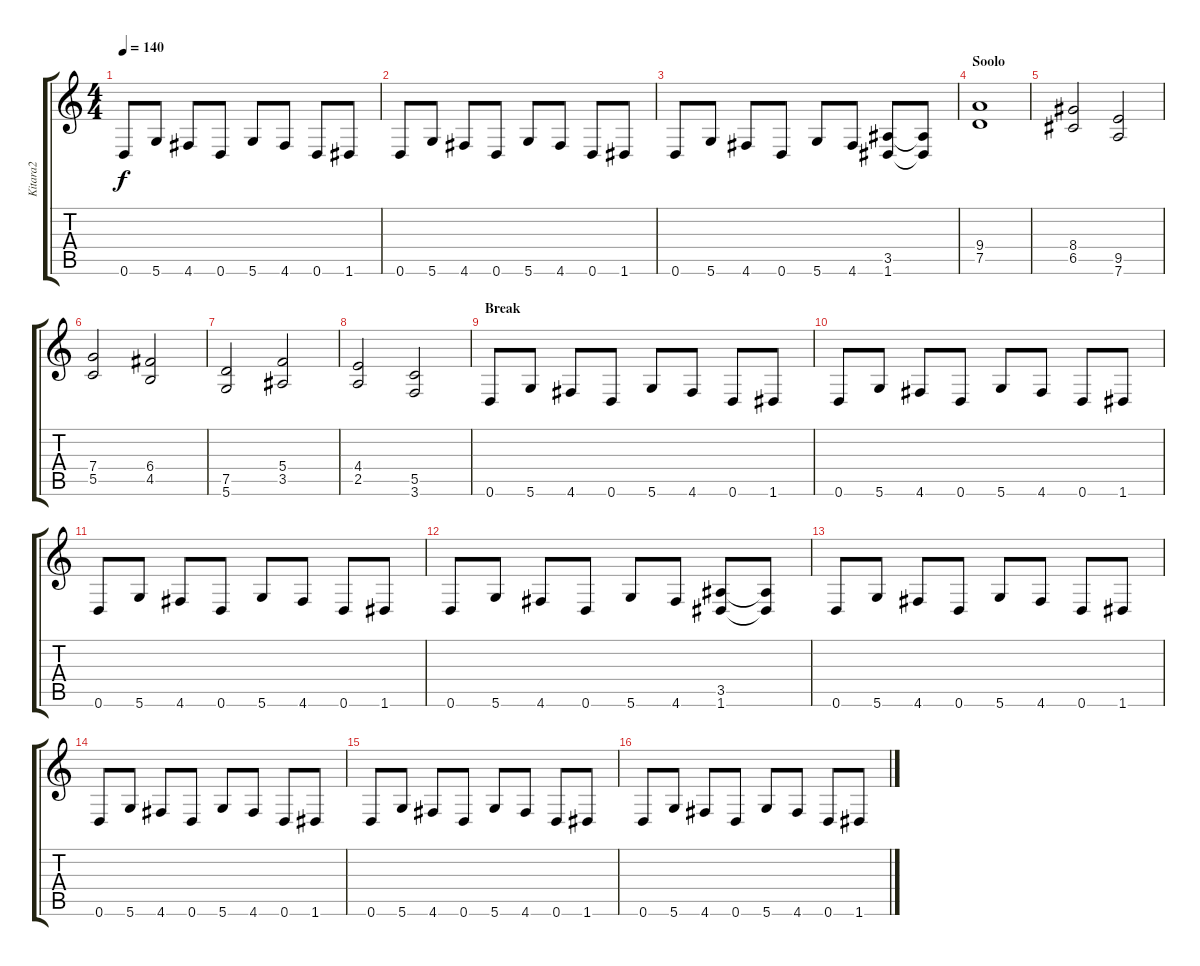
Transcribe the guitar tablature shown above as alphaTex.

\track ("Kitara2" "Kitara2") {instrument distortionguitar}
\staff {score tabs}
\tuning (D4 A3 F3 C3 G2 D2) {hide}
\ts (4 4)
\tempo 140
\clef g2
\ks c
0.6.8{dy f} 5.6.8 4.6.8 0.6.8 5.6.8 4.6.8 0.6.8 1.6.8 |
0.6.8 5.6.8 4.6.8 0.6.8 5.6.8 4.6.8 0.6.8 1.6.8 |
0.6.8 5.6.8 4.6.8 0.6.8 5.6.8 4.6.8 (3.5 1.6).8 (3.5{t} 1.6{t}).8 |
\section ("" "Soolo")
(9.4 7.5).1 |
(8.4 6.5).2 (9.5 7.6).2 |
(7.4 5.5).2 (6.4 4.5).2 |
(7.5 5.6).2 (5.4 3.5).2 |
(4.4 2.5).2 (5.5 3.6).2 |
\section ("" "Break")
0.6.8 5.6.8 4.6.8 0.6.8 5.6.8 4.6.8 0.6.8 1.6.8 |
0.6.8 5.6.8 4.6.8 0.6.8 5.6.8 4.6.8 0.6.8 1.6.8 |
0.6.8 5.6.8 4.6.8 0.6.8 5.6.8 4.6.8 0.6.8 1.6.8 |
0.6.8 5.6.8 4.6.8 0.6.8 5.6.8 4.6.8 (3.5 1.6).8 (3.5{t} 1.6{t}).8 |
0.6.8 5.6.8 4.6.8 0.6.8 5.6.8 4.6.8 0.6.8 1.6.8 |
0.6.8 5.6.8 4.6.8 0.6.8 5.6.8 4.6.8 0.6.8 1.6.8 |
0.6.8 5.6.8 4.6.8 0.6.8 5.6.8 4.6.8 0.6.8 1.6.8 |
0.6.8 5.6.8 4.6.8 0.6.8 5.6.8 4.6.8 0.6.8 1.6.8
